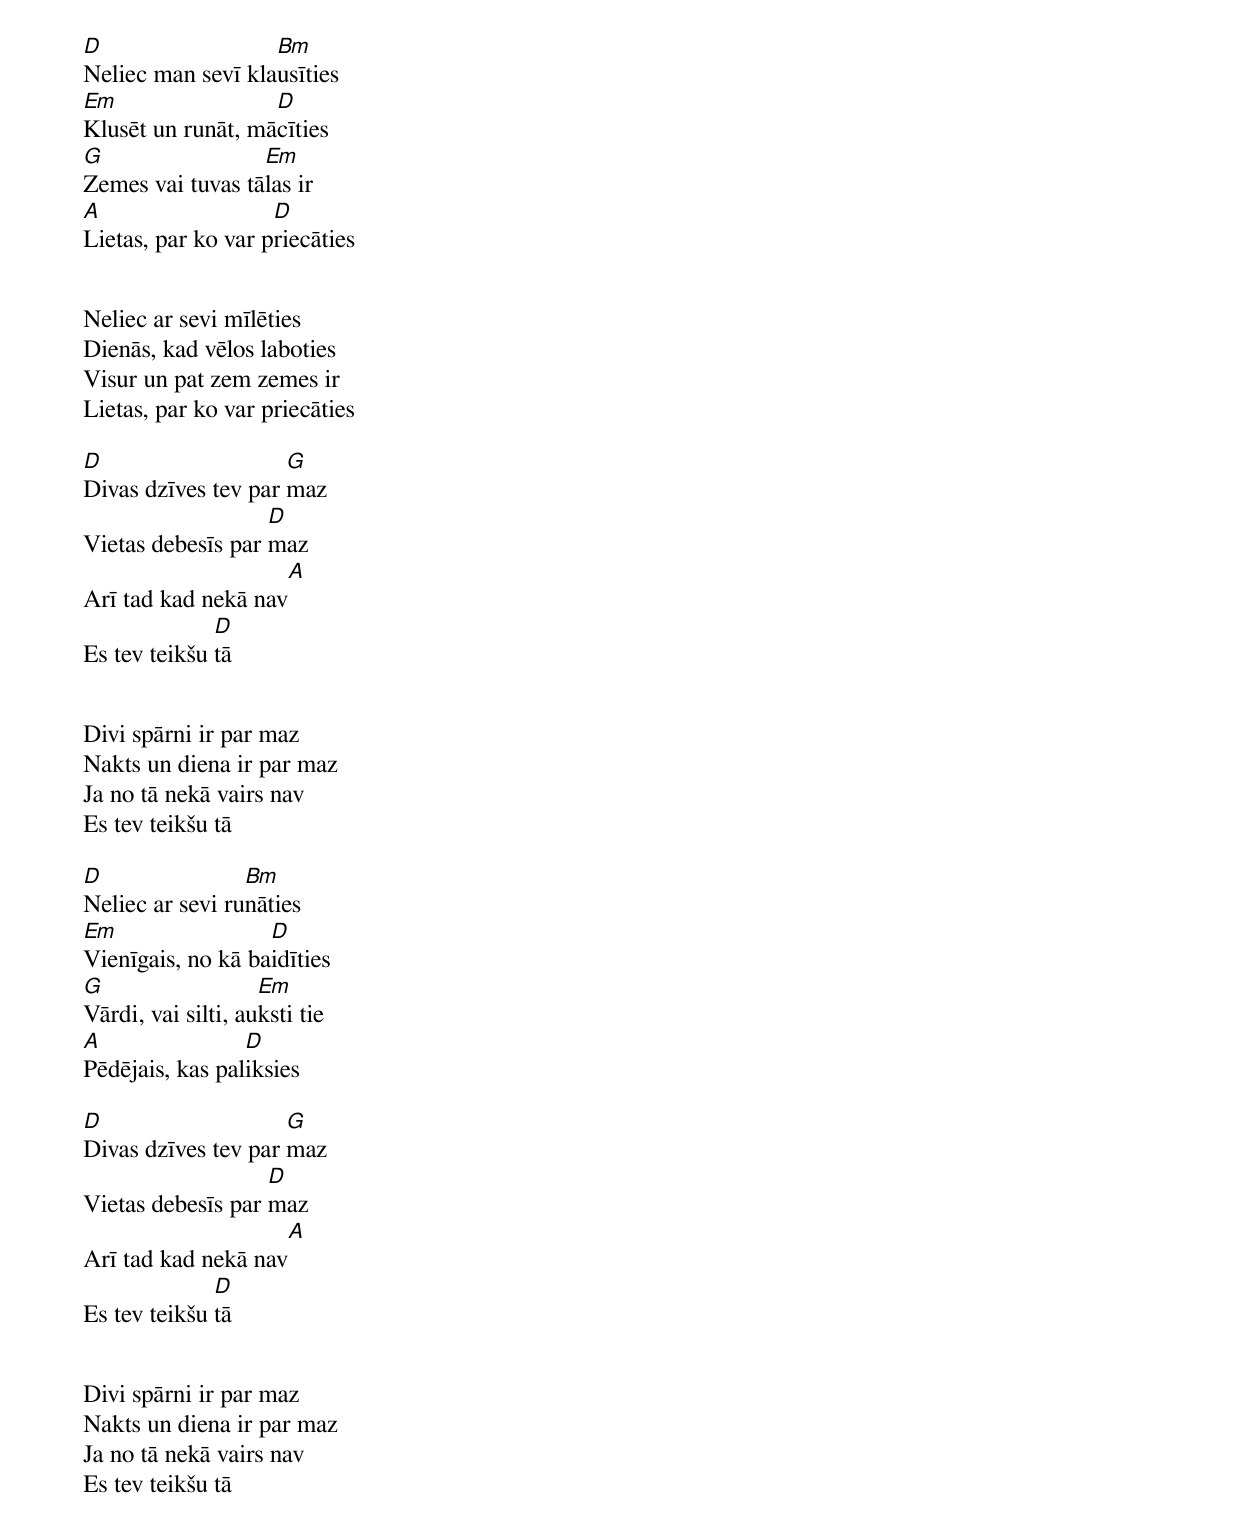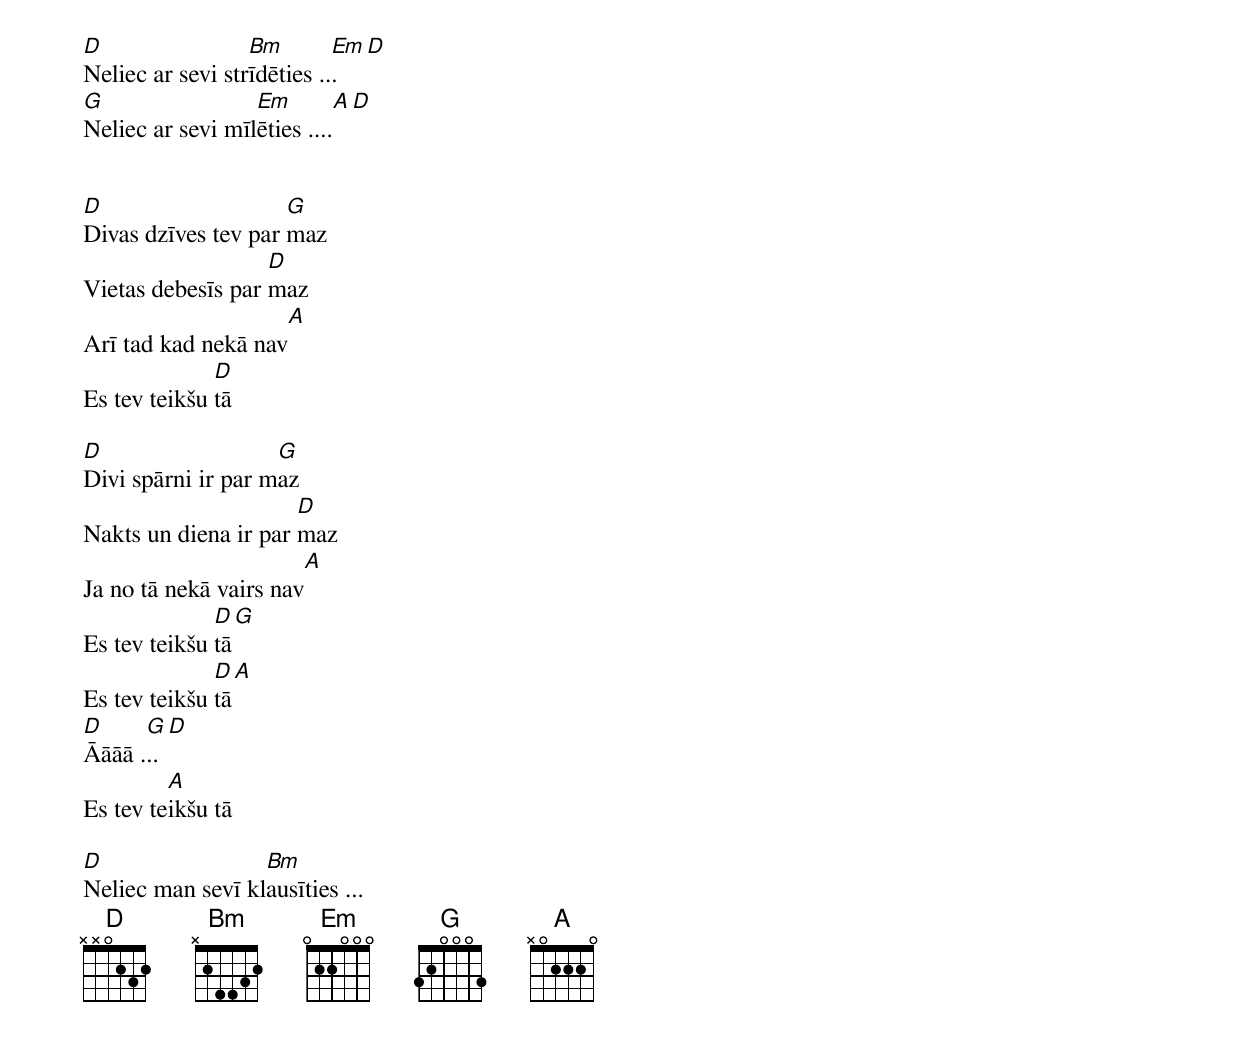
D                  Bm
Neliec man sevī klausīties
Em                 D
Klusēt un runāt, mācīties
G                 Em
Zemes vai tuvas tālas ir
A                   D
Lietas, par ko var priecāties


Neliec ar sevi mīlēties
Dienās, kad vēlos laboties
Visur un pat zem zemes ir
Lietas, par ko var priecāties

D                    G
Divas dzīves tev par maz
                   D
Vietas debesīs par maz
                    A
Arī tad kad nekā nav
              D
Es tev teikšu tā


Divi spārni ir par maz
Nakts un diena ir par maz
Ja no tā nekā vairs nav
Es tev teikšu tā

D                Bm
Neliec ar sevi runāties
Em                 D
Vienīgais, no kā baidīties
G                   Em
Vārdi, vai silti, auksti tie
A                D
Pēdējais, kas paliksies

D                    G
Divas dzīves tev par maz
                   D
Vietas debesīs par maz
                    A
Arī tad kad nekā nav
              D
Es tev teikšu tā


Divi spārni ir par maz
Nakts un diena ir par maz
Ja no tā nekā vairs nav
Es tev teikšu tā

D                 Bm        Em D
Neliec ar sevi strīdēties ...
G                 Em        A D
Neliec ar sevi mīlēties ....


D                    G
Divas dzīves tev par maz
                   D
Vietas debesīs par maz
                    A
Arī tad kad nekā nav
              D
Es tev teikšu tā

D                   G
Divi spārni ir par maz
                      D
Nakts un diena ir par maz
                       A
Ja no tā nekā vairs nav
              D     G
Es tev teikšu tā
              D     A
Es tev teikšu tā
D     G   D
Āāāā ...
         A
Es tev teikšu tā

D                 Bm
Neliec man sevī klausīties ...
